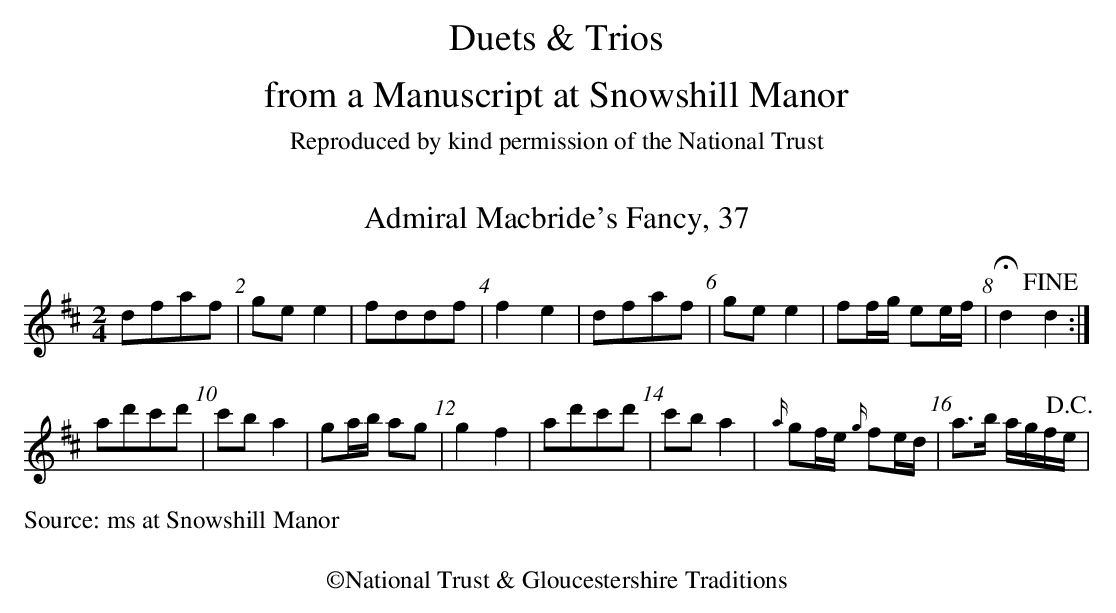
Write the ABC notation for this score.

X:1
T:Admiral Macbride's Fancy, 37
U:N=!fine!
U:P=!D.C.!
M:2/4
L:1/8
K:D
dfaf|gee2|fddf|f2e2|\
dfaf|gee2|ff/2g/2 ee/2f/2|Hd2Nd2:|
ad'c'd'|c'ba2|ga/2b/2 ag|g2 f2|\
ad'c'd'|c'ba2|{a/}gf/2e/2 {g/}fe/2d/2|\
a>b a/2g/2f/2Pe/2|
